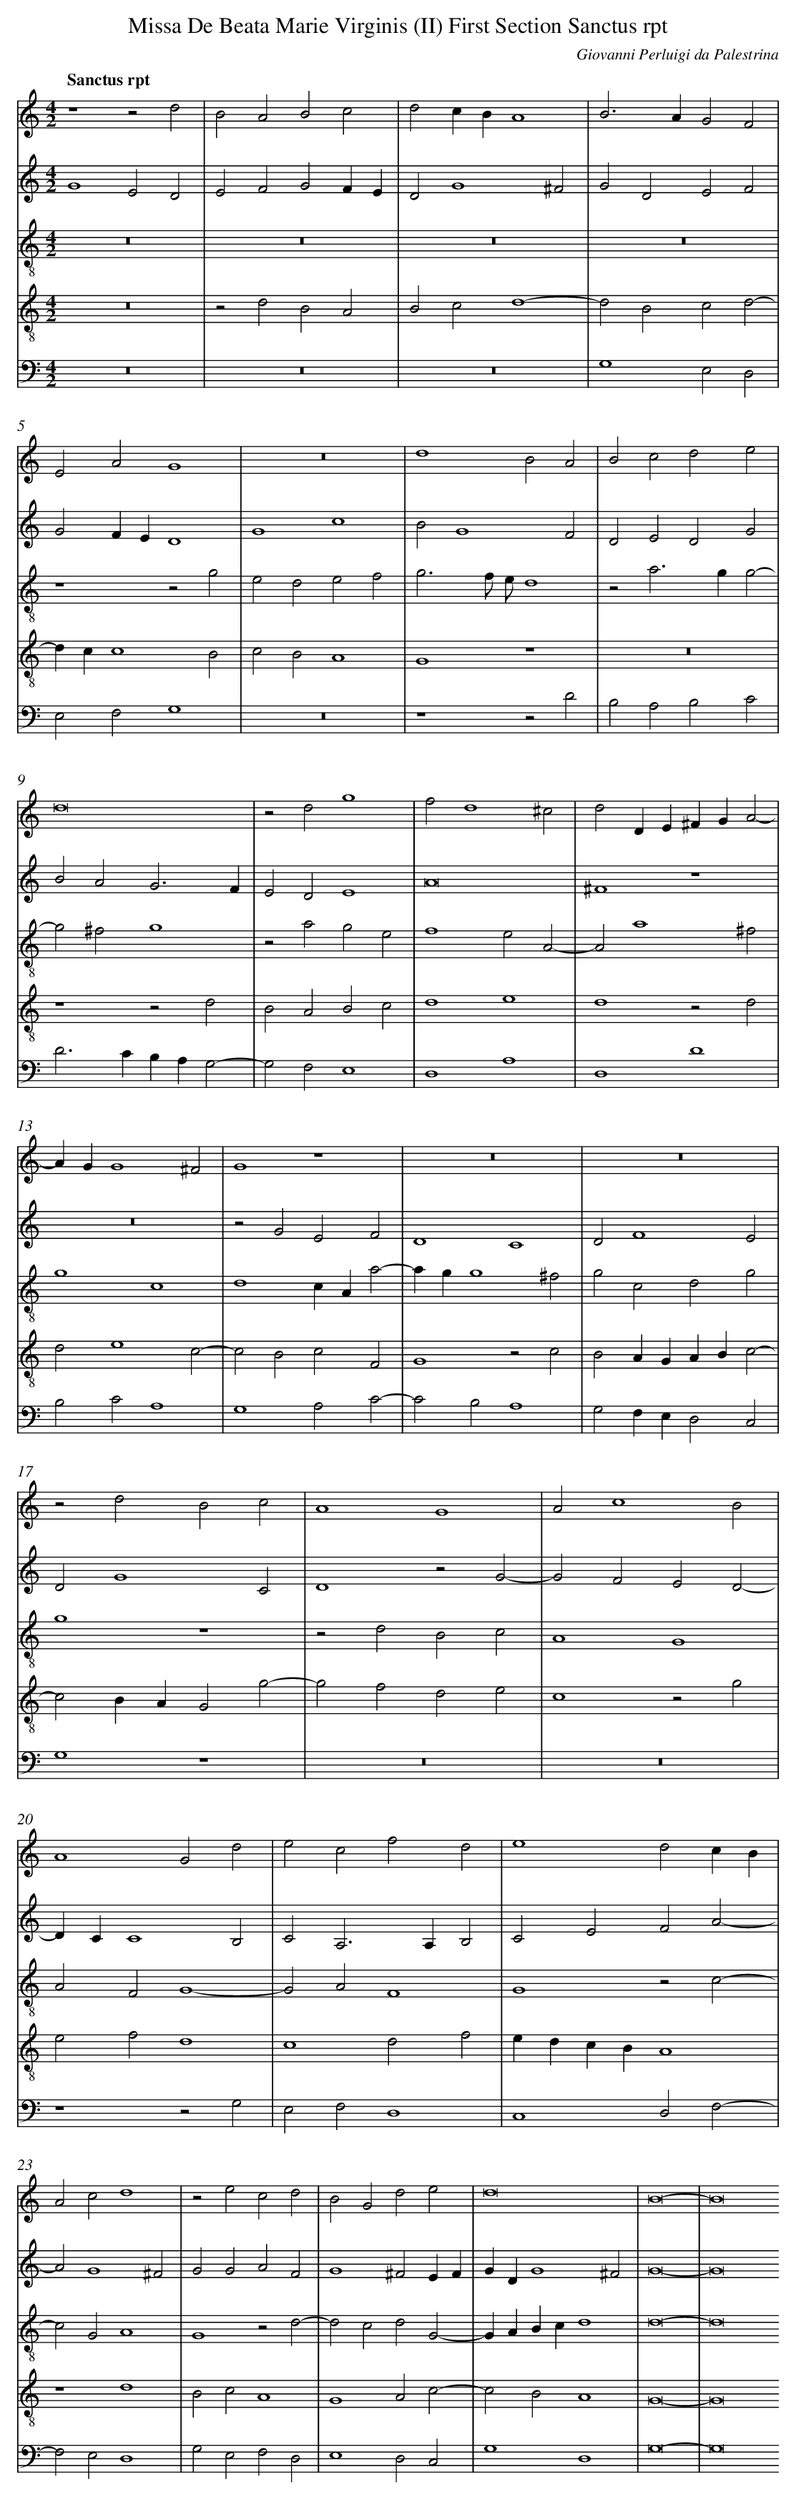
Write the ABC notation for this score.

X:1
T: Missa De Beata Marie Virginis (II) First Section Sanctus rpt
C: Giovanni Perluigi da Palestrina
L: 1/4
M: 4/2
Q: "Sanctus rpt"
V: 1 clef=treble
V: 2 clef=treble
V: 3 clef=treble-8
V: 4 clef=treble-8
V: 5 clef=bass
K: C
[V:1] z4z2d2 |
[V:2] G4E2D2 |
[V:3] z8 |
[V:4] z8 |
[V:5] z8 |
[V:1] B2A2B2c2 |
[V:2] E2F2G2FE |
[V:3] z8 |
[V:4] z2d2B2A2 |
[V:5] z8 |
[V:1] d2cBA4 |
[V:2] D2G4^F2 |
[V:3] z8 |
[V:4] B2c2d4- |
[V:5] z8 |
[V:1] B2>A2G2F2 |
[V:2] G2D2E2F2 |
[V:3] z8 |
[V:4] d2B2c2d2- |
[V:5] G,4E,2D,2 |
[V:1] E2A2G4 |
[V:2] G2FED4 |
[V:3] z4z2g2 |
[V:4] dcc4B2 |
[V:5] E,2F,2G,4 |
[V:1] z8 |
[V:2] G4c4 |
[V:3] e2d2e2f2 |
[V:4] c2B2A4 |
[V:5] z8 |
[V:1] d4B2A2 |
[V:2] B2G4F2 |
[V:3] g3f/ e/d4 |
[V:4] G4z4 |
[V:5] z4z2D2 |
[V:1] B2c2d2e2 |
[V:2] D2E2D2G2 |
[V:3] z2a2>g2g2- |
[V:4] z8 |
[V:5] B,2A,2B,2C2 |
[V:1] d8 |
[V:2] B2A2G3F |
[V:3] g2^f2g4 |
[V:4] z4z2d2 |
[V:5] D2>C2B,A,G,2- |
[V:1] z2d2g4 |
[V:2] E2D2E4 |
[V:3] z2a2g2e2 |
[V:4] B2A2B2c2 |
[V:5] G,2F,2E,4 |
[V:1] f2d4^c2 |
[V:2] A8 |
[V:3] f4e2A2- |
[V:4] d4e4 |
[V:5] D,4A,4 |
[V:1] d2DE^FGA2- |
[V:2] ^F4z4 |
[V:3] A2a4^f2 |
[V:4] d4z2d2 |
[V:5] D,4D4 |
[V:1] AGG4^F2 |
[V:2] z8 |
[V:3] g4c4 |
[V:4] d2e4c2- |
[V:5] B,2C2A,4 |
[V:1] G4z4 |
[V:2] z2G2E2F2 |
[V:3] d4cAa2- |
[V:4] c2B2c2F2 |
[V:5] G,4A,2C2- |
[V:1] z8 |
[V:2] D4C4 |
[V:3] agg4^f2 |
[V:4] G4z2c2 |
[V:5] C2B,2A,4 |
[V:1] z8 |
[V:2] D2F4E2 |
[V:3] g2c2d2g2 |
[V:4] B2AGABc2- |
[V:5] G,2F,E,D,2C,2 |
[V:1] z2d2B2c2 |
[V:2] D2G4C2 |
[V:3] g4z4 |
[V:4] c2BAG2g2- |
[V:5] G,4z4 |
[V:1] A4G4 |
[V:2] D4z2G2- |
[V:3] z2d2B2c2 |
[V:4] g2f2d2e2 |
[V:5] z8 |
[V:1] A2c4B2 |
[V:2] G2F2E2D2- |
[V:3] A4G4 |
[V:4] c4z2g2 |
[V:5] z8 |
[V:1] A4G2d2 |
[V:2] DCC4B,2 |
[V:3] A2F2G4- |
[V:4] e2f2d4 |
[V:5] z4z2G,2 |
[V:1] e2c2f2d2 |
[V:2] C2A,2>A,2B,2 |
[V:3] G2A2F4 |
[V:4] c4d2f2 |
[V:5] E,2F,2D,4 |
[V:1] e4d2cB |
[V:2] C2E2F2A2- |
[V:3] G4z2c2- |
[V:4] edcBA4 |
[V:5] C,4D,2F,2- |
[V:1] A2c2d4 |
[V:2] A2G4^F2 |
[V:3] c2G2A4 |
[V:4] z4d4 |
[V:5] F,2E,2D,4 |
[V:1] z2e2c2d2 |
[V:2] G2G2A2F2 |
[V:3] G4z2d2- |
[V:4] B2c2A4 |
[V:5] G,2E,2F,2D,2 |
[V:1] B2G2d2e2 |
[V:2] G4^F2EF |
[V:3] d2c2d2G2- |
[V:4] G4A2c2- |
[V:5] E,4D,2C,2 |
[V:1] d8 |
[V:2] GDG4^F2 |
[V:3] GABcd4 |
[V:4] c2B2A4 |
[V:5] G,4D,4 |
[V:1] B8- |
[V:2] G8- |
[V:3] d8- |
[V:4] G8- |
[V:5] G,8- |
[V:1] B8
[V:2] G8
[V:3] d8
[V:4] G8
[V:5] G,8
